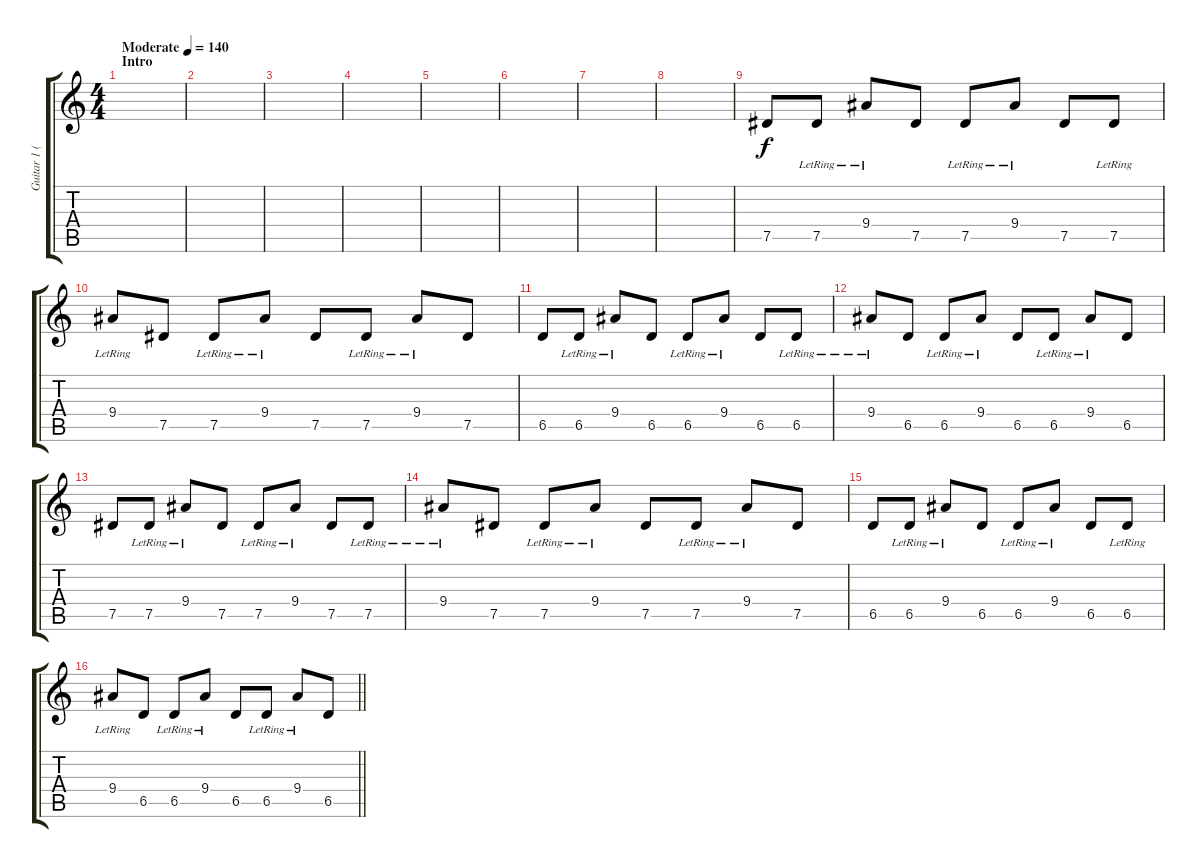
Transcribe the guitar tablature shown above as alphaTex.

\track ("Guitar 1 (Clean)" "Guitar 1 (") {instrument electricguitarclean}
\staff {score tabs}
\tuning (Eb4 Bb3 Gb3 Db3 Ab2 Eb2) {hide}
\ts (4 4)
\section ("" "Intro")
\tempo (140 "Moderate")
\clef g2
\ks c
|
|
|
|
|
|
|
|
7.5.8{volume 16} 7.5{lr}.8 9.4{lr}.8 7.5.8 7.5{lr}.8 9.4{lr}.8 7.5.8 7.5{lr}.8 |
9.4{lr}.8 7.5.8 7.5{lr}.8 9.4{lr}.8 7.5.8 7.5{lr}.8 9.4{lr}.8 7.5.8 |
6.5.8 6.5{lr}.8 9.4{lr}.8 6.5.8 6.5{lr}.8 9.4{lr}.8 6.5.8 6.5{lr}.8 |
9.4{lr}.8 6.5.8 6.5{lr}.8 9.4{lr}.8 6.5.8 6.5{lr}.8 9.4{lr}.8 6.5.8 |
7.5.8 7.5{lr}.8 9.4{lr}.8 7.5.8 7.5{lr}.8 9.4{lr}.8 7.5.8 7.5{lr}.8 |
9.4{lr}.8 7.5.8 7.5{lr}.8 9.4{lr}.8 7.5.8 7.5{lr}.8 9.4{lr}.8 7.5.8 |
6.5.8 6.5{lr}.8 9.4{lr}.8 6.5.8 6.5{lr}.8 9.4{lr}.8 6.5.8 6.5{lr}.8 |
\barLineRight lightlight
9.4{lr}.8 6.5.8 6.5{lr}.8 9.4{lr}.8 6.5.8 6.5{lr}.8 9.4{lr}.8 6.5.8
